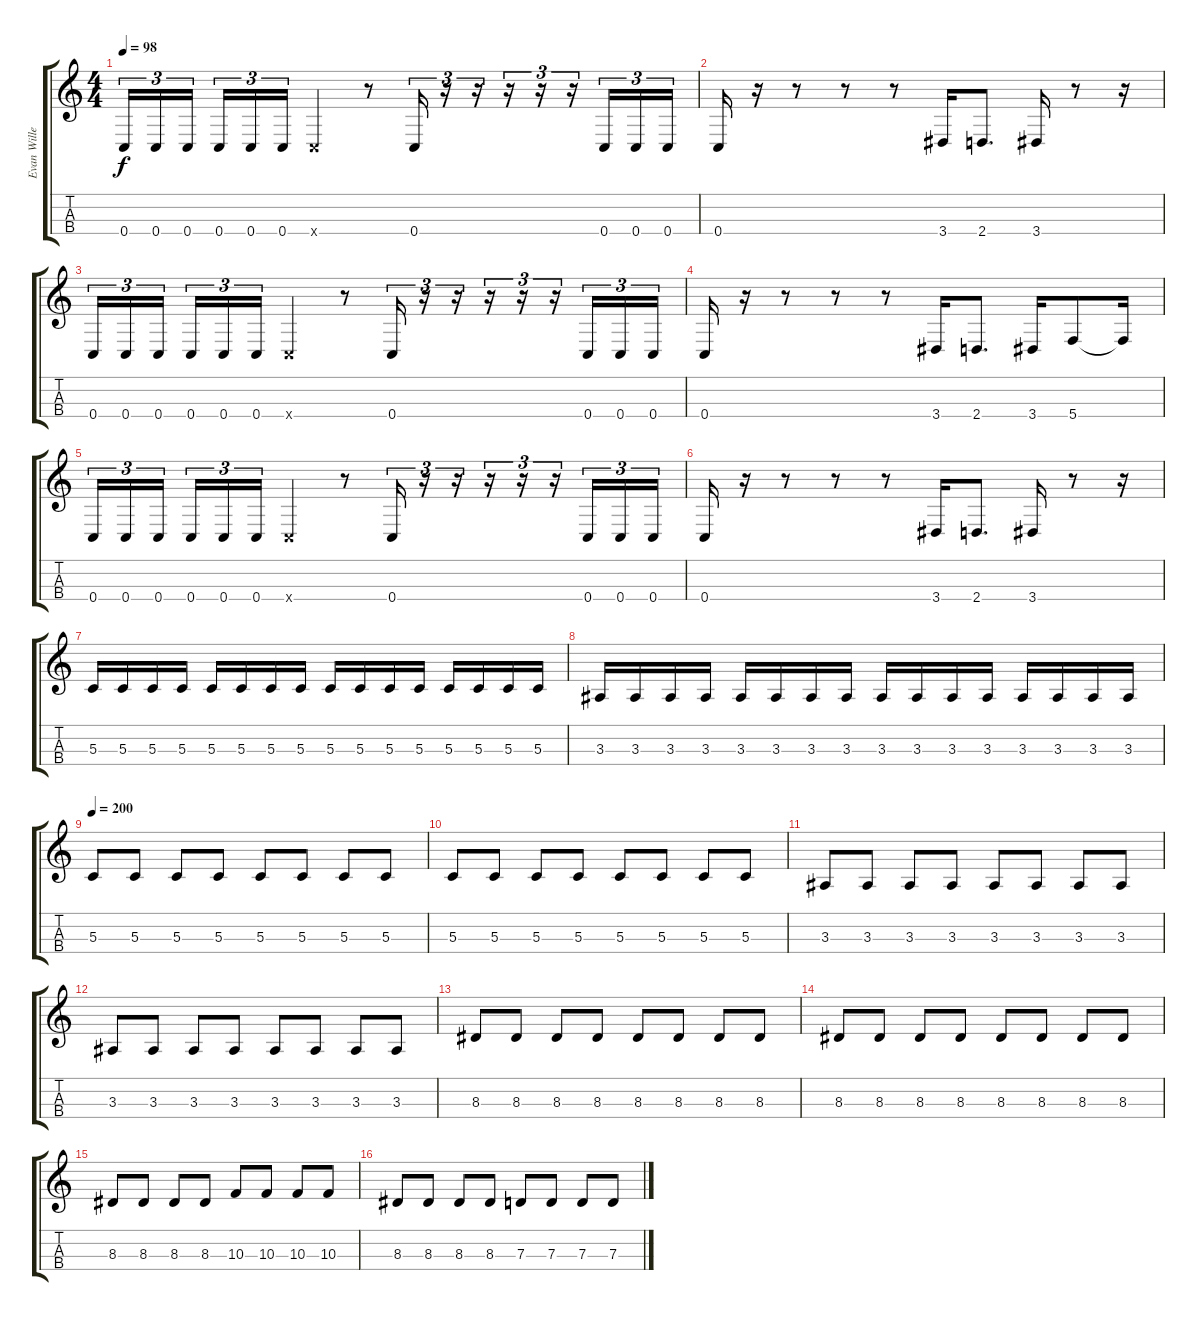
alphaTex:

\track ("Evan Willey " "Evan Wille") {instrument electricbasspick}
\staff {score tabs}
\tuning (F3 C3 G2 C2) {hide}
\ts (4 4)
\tempo 98
\clef g2
\ks c
0.4.16{tu (3 2) dy f} 0.4.16{tu (3 2)} 0.4.16{tu (3 2) beam splitsecondary} 0.4.16{tu (3 2)} 0.4.16{tu (3 2)} 0.4.16{tu (3 2)} 0.4{x}.4 r.8 0.4.16{tu (3 2)} r.16{tu (3 2)} r.16{tu (3 2)} r.16{tu (3 2)} r.16{tu (3 2)} r.16{tu (3 2)} 0.4.16{tu (3 2)} 0.4.16{tu (3 2)} 0.4.16{tu (3 2)} |
0.4.16 r.16 r.8 r.8 r.8 3.4.16 2.4.8{d} 3.4.16 r.8 r.16 |
0.4.16{tu (3 2)} 0.4.16{tu (3 2)} 0.4.16{tu (3 2) beam splitsecondary} 0.4.16{tu (3 2)} 0.4.16{tu (3 2)} 0.4.16{tu (3 2)} 0.4{x}.4 r.8 0.4.16{tu (3 2)} r.16{tu (3 2)} r.16{tu (3 2)} r.16{tu (3 2)} r.16{tu (3 2)} r.16{tu (3 2)} 0.4.16{tu (3 2)} 0.4.16{tu (3 2)} 0.4.16{tu (3 2)} |
0.4.16 r.16 r.8 r.8 r.8 3.4.16 2.4.8{d} 3.4.16 5.4.8 5.4{t}.16 |
0.4.16{tu (3 2)} 0.4.16{tu (3 2)} 0.4.16{tu (3 2) beam splitsecondary} 0.4.16{tu (3 2)} 0.4.16{tu (3 2)} 0.4.16{tu (3 2)} 0.4{x}.4 r.8 0.4.16{tu (3 2)} r.16{tu (3 2)} r.16{tu (3 2)} r.16{tu (3 2)} r.16{tu (3 2)} r.16{tu (3 2)} 0.4.16{tu (3 2)} 0.4.16{tu (3 2)} 0.4.16{tu (3 2)} |
0.4.16 r.16 r.8 r.8 r.8 3.4.16 2.4.8{d} 3.4.16 r.8 r.16 |
5.3.16 5.3.16 5.3.16 5.3.16 5.3.16 5.3.16 5.3.16 5.3.16 5.3.16 5.3.16 5.3.16 5.3.16 5.3.16 5.3.16 5.3.16 5.3.16 |
3.3.16 3.3.16 3.3.16 3.3.16 3.3.16 3.3.16 3.3.16 3.3.16 3.3.16 3.3.16 3.3.16 3.3.16 3.3.16 3.3.16 3.3.16 3.3.16 |
\tempo 200
5.3.8 5.3.8 5.3.8 5.3.8 5.3.8 5.3.8 5.3.8 5.3.8 |
5.3.8 5.3.8 5.3.8 5.3.8 5.3.8 5.3.8 5.3.8 5.3.8 |
3.3.8 3.3.8 3.3.8 3.3.8 3.3.8 3.3.8 3.3.8 3.3.8 |
3.3.8 3.3.8 3.3.8 3.3.8 3.3.8 3.3.8 3.3.8 3.3.8 |
8.3.8 8.3.8 8.3.8 8.3.8 8.3.8 8.3.8 8.3.8 8.3.8 |
8.3.8 8.3.8 8.3.8 8.3.8 8.3.8 8.3.8 8.3.8 8.3.8 |
8.3.8 8.3.8 8.3.8 8.3.8 10.3.8 10.3.8 10.3.8 10.3.8 |
8.3.8 8.3.8 8.3.8 8.3.8 7.3.8 7.3.8 7.3.8 7.3.8
